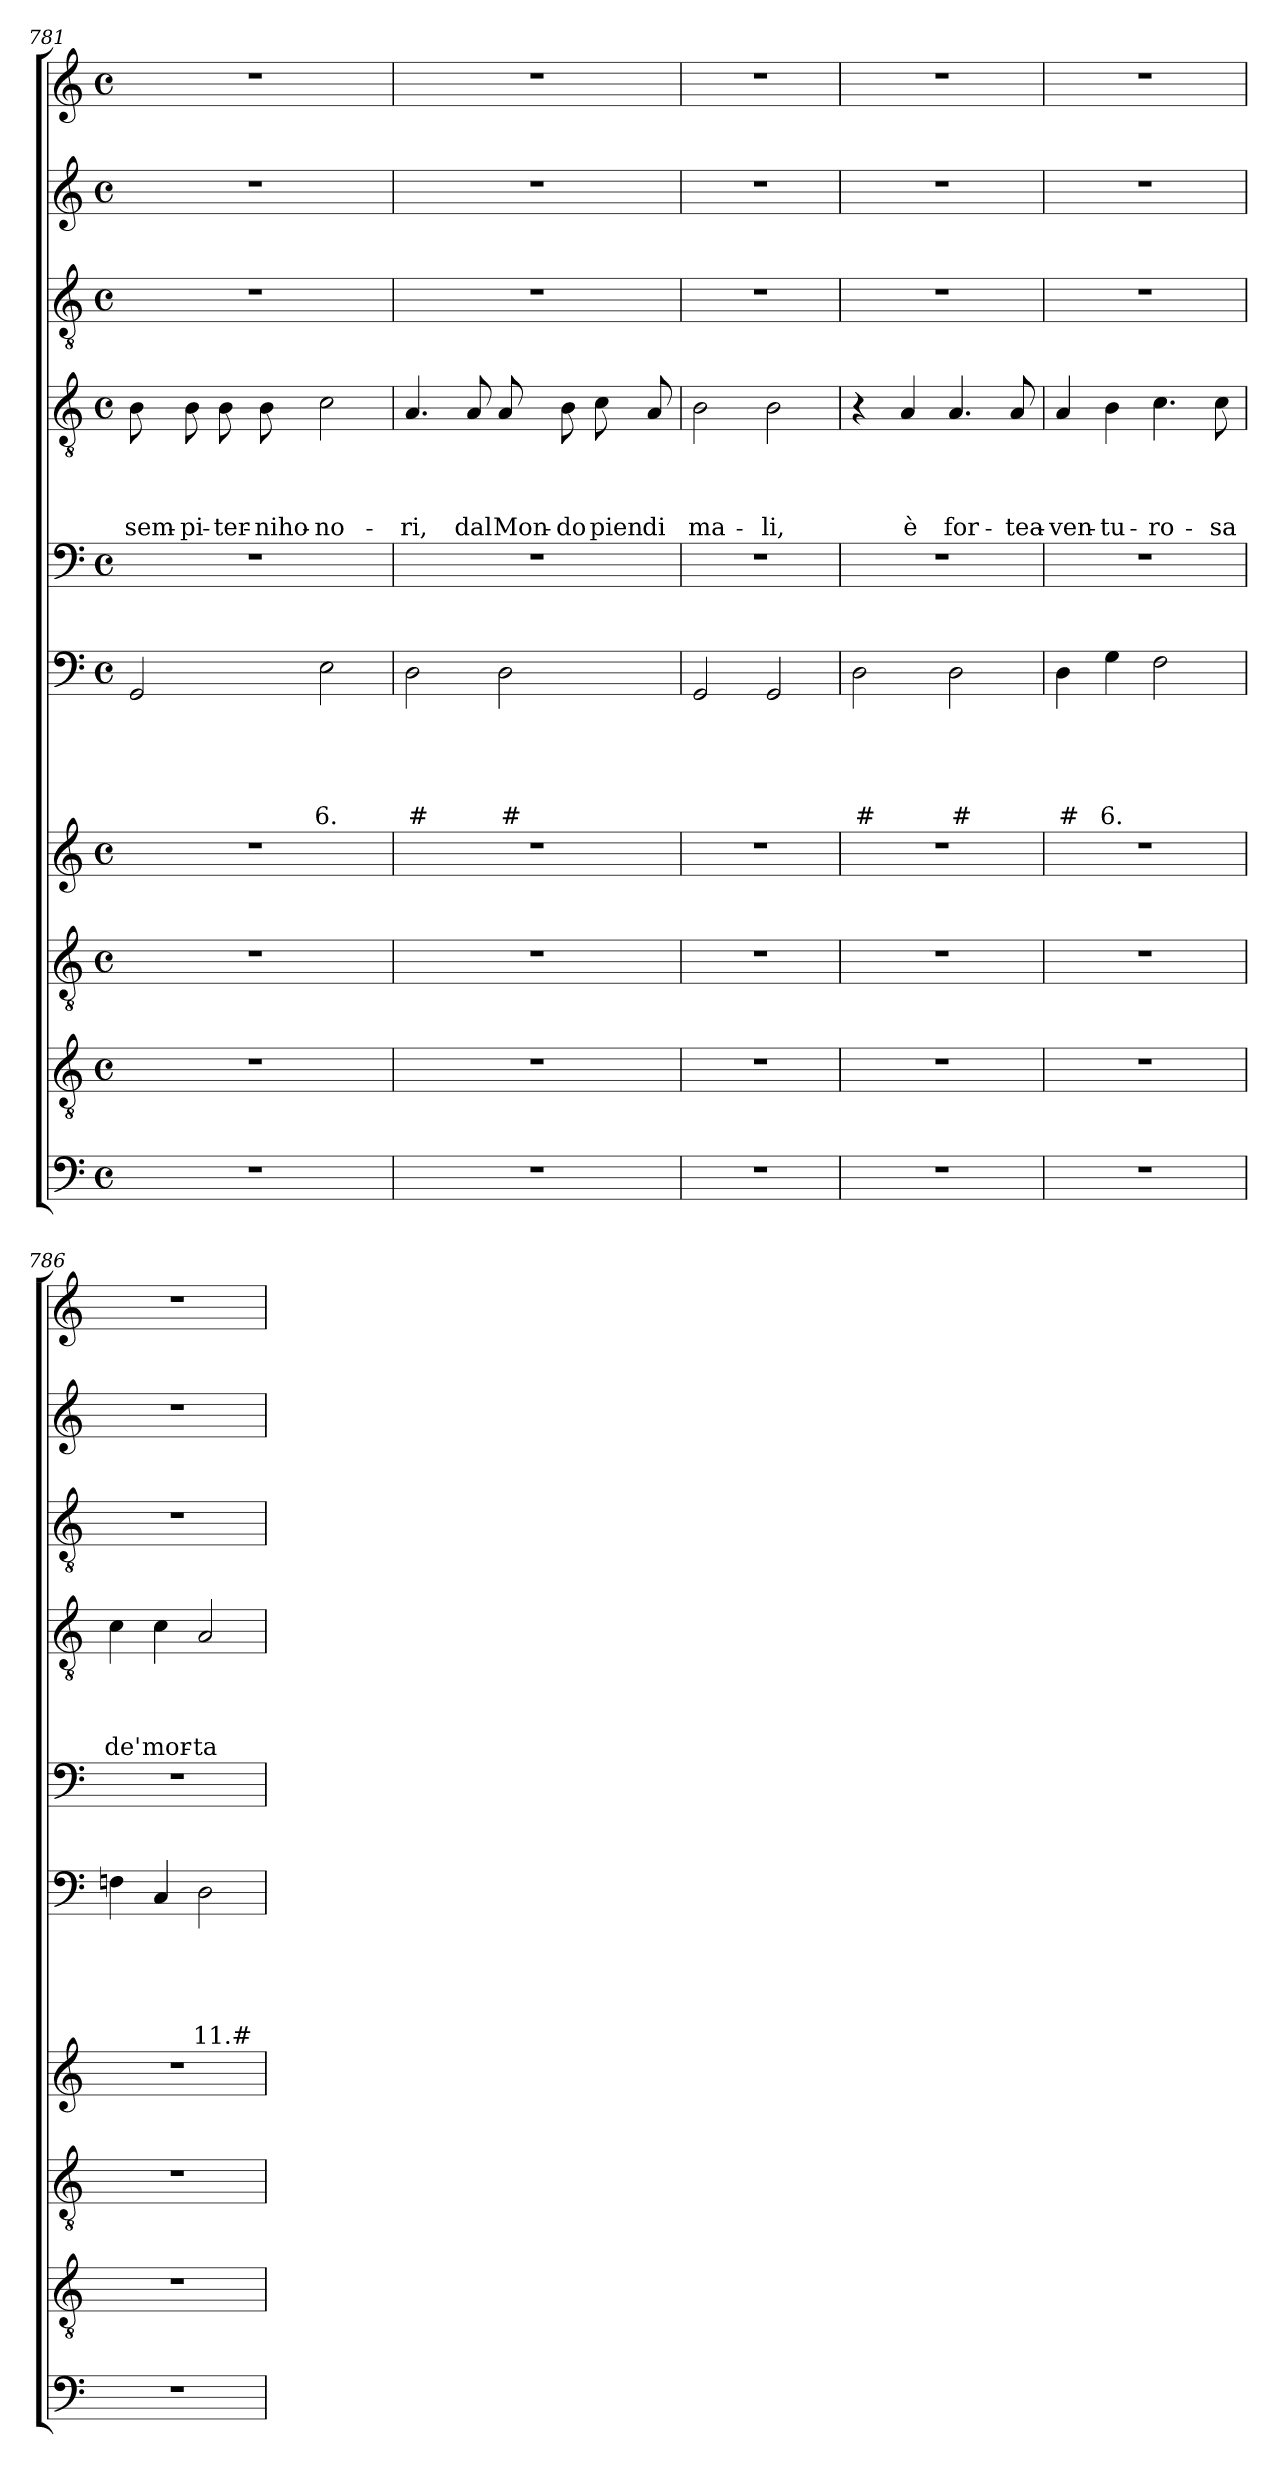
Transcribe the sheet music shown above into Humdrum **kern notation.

**kern	**kern	**kern	**kern	**kern	**text	**text	**text	**text	**text	**kern	**kern	**text	**text	**text	**text	**kern	**kern	**kern
*part10	*part9	*part8	*part7	*part6	*part6	*part6	*part6	*part6	*part6	*part5	*part4	*part4	*part4	*part4	*part4	*part3	*part2	*part1
*staff10	*staff9	*staff8	*staff7	*staff6	*staff6	*staff6	*staff6	*staff6	*staff6	*staff5	*staff4	*staff4	*staff4	*staff4	*staff4	*staff3	*staff2	*staff1
!!LO:LB:g=z
*clefF4	*clefGv2	*clefGv2	*clefG2	*clefF4	*	*	*	*	*	*clefF4	*clefGv2	*	*	*	*	*clefGv2	*clefG2	*clefG2
*k[]	*k[]	*k[]	*k[]	*k[]	*	*	*	*	*	*k[]	*k[]	*	*	*	*	*k[]	*k[]	*k[]
*C:	*C:	*C:	*C:	*C:	*	*	*	*	*	*C:	*C:	*	*	*	*	*C:	*C:	*C:
*M4/4	*M4/4	*M4/4	*M4/4	*M4/4	*	*	*	*	*	*M4/4	*M4/4	*	*	*	*	*M4/4	*M4/4	*M4/4
*met(c)	*met(c)	*met(c)	*met(c)	*met(c)	*	*	*	*	*	*met(c)	*met(c)	*	*	*	*	*met(c)	*met(c)	*met(c)
=781	=781	=781	=781	=781	=781	=781	=781	=781	=781	=781	=781	=781	=781	=781	=781	=781	=781	=781
1r	1r	1r	1r	2GG/	.	.	.	.	.	1r	8B\	.	.	.	sem-	1r	1r	1r
.	.	.	.	.	.	.	.	.	.	.	8B\	.	.	.	-pi-	.	.	.
.	.	.	.	.	.	.	.	.	.	.	8B\	.	.	.	-ter-	.	.	.
.	.	.	.	.	.	.	.	.	.	.	8B\	.	.	.	-niho-	.	.	.
.	.	.	.	2E\	.	.	.	.	6.	.	2c\	.	.	.	-no-	.	.	.
=782	=782	=782	=782	=782	=782	=782	=782	=782	=782	=782	=782	=782	=782	=782	=782	=782	=782	=782
1r	1r	1r	1r	2D\	.	.	.	.	#	1r	4.A/	.	.	.	-ri,	1r	1r	1r
.	.	.	.	.	.	.	.	.	.	.	8A/	.	.	.	dal	.	.	.
.	.	.	.	2D\	.	.	.	.	#	.	8A/	.	.	.	Mon-	.	.	.
.	.	.	.	.	.	.	.	.	.	.	8B\	.	.	.	-do	.	.	.
.	.	.	.	.	.	.	.	.	.	.	8c\	.	.	.	pien	.	.	.
.	.	.	.	.	.	.	.	.	.	.	8A/	.	.	.	di	.	.	.
=783	=783	=783	=783	=783	=783	=783	=783	=783	=783	=783	=783	=783	=783	=783	=783	=783	=783	=783
1r	1r	1r	1r	2GG/	.	.	.	.	.	1r	2B\	.	.	.	ma-	1r	1r	1r
.	.	.	.	2GG/	.	.	.	.	.	.	2B\	.	.	.	-li,	.	.	.
=784	=784	=784	=784	=784	=784	=784	=784	=784	=784	=784	=784	=784	=784	=784	=784	=784	=784	=784
1r	1r	1r	1r	2D\	.	.	.	.	#	1r	4r	.	.	.	.	1r	1r	1r
.	.	.	.	.	.	.	.	.	.	.	4A/	.	.	.	è	.	.	.
.	.	.	.	2D\	.	.	.	.	#	.	4.A/	.	.	.	for-	.	.	.
.	.	.	.	.	.	.	.	.	.	.	8A/	.	.	.	-tea-	.	.	.
=785	=785	=785	=785	=785	=785	=785	=785	=785	=785	=785	=785	=785	=785	=785	=785	=785	=785	=785
1r	1r	1r	1r	4D\	.	.	.	.	#	1r	4A/	.	.	.	-ven-	1r	1r	1r
.	.	.	.	4G\	.	.	.	.	6.	.	4B\	.	.	.	-tu-	.	.	.
.	.	.	.	2F\	.	.	.	.	.	.	4.c\	.	.	.	-ro-	.	.	.
.	.	.	.	.	.	.	.	.	.	.	8c\	.	.	.	-sa	.	.	.
=786	=786	=786	=786	=786	=786	=786	=786	=786	=786	=786	=786	=786	=786	=786	=786	=786	=786	=786
1r	1r	1r	1r	4Fn\	.	.	.	.	.	1r	4c\	.	.	.	de'	1r	1r	1r
.	.	.	.	4C/	.	.	.	.	.	.	4c\	.	.	.	mor-	.	.	.
.	.	.	.	2D\	.	.	.	.	11.#	.	2A/	.	.	.	-ta-	.	.	.
=	=	=	=	=	=	=	=	=	=	=	=	=	=	=	=	=	=	=
*-	*-	*-	*-	*-	*-	*-	*-	*-	*-	*-	*-	*-	*-	*-	*-	*-	*-	*-
